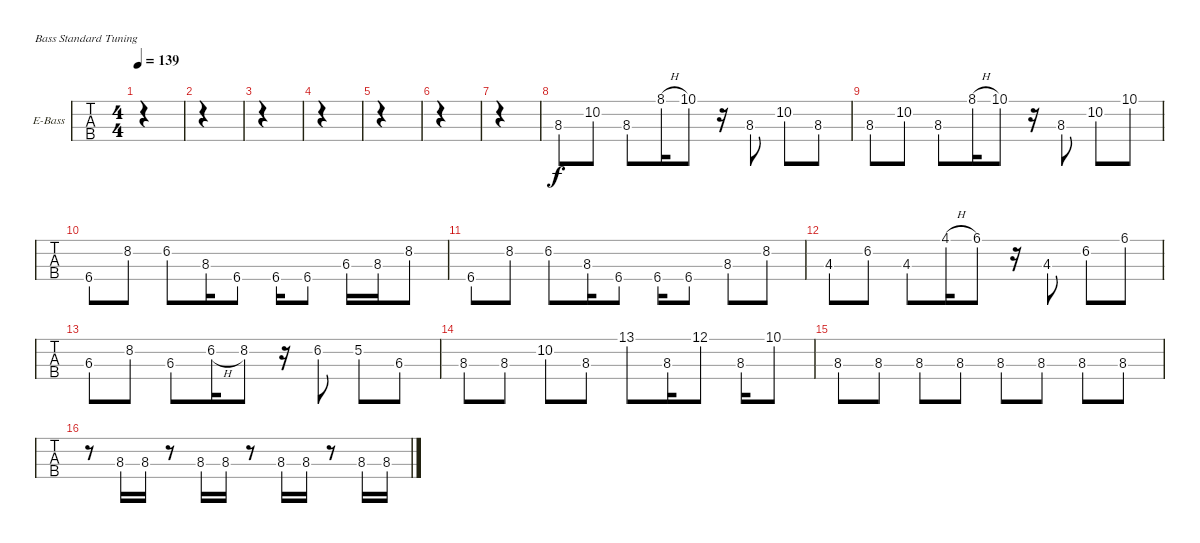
\defaultSystemsLayout 4
\bracketExtendMode groupsimilarinstruments
\firstSystemTrackNameOrientation horizontal
\otherSystemsTrackNameOrientation horizontal
\track ("Electric Bass" "E-Bass") {solo instrument electricbassfinger}
\staff {tabs}
\tuning (G2 D2 A1 E1)
\ts (4 4)
\tempo 139
\clef f4
\ks c
|
|
|
|
|
|
|
8.3.8 10.2.8 8.3.8 8.1{h}.16 10.1.8 r.16 8.3.8 10.2.8 8.3.8 |
8.3.8 10.2.8 8.3.8 8.1{h}.16 10.1.8 r.16 8.3.8 10.2.8 10.1.8 |
6.4.8 8.2{st}.8 6.2{st}.8 8.3.16 6.4.8 6.4.16 6.4.8 6.3.16 8.3.16 8.2.8 |
6.4.8 8.2{st}.8 6.2{st}.8 8.3.16 6.4.8 6.4.16 6.4.8 8.3.8 8.2.8 |
4.3.8 6.2.8 4.3.8 4.1{h}.16 6.1.8 r.16 4.3.8 6.2.8 6.1.8 |
6.3.8 8.2.8 6.3.8 6.2{h}.16 8.2.8 r.16 6.2.8 5.2.8 6.3.8 |
8.3.8 8.3.8 10.2.8 8.3.8 13.1.8 8.3.16 12.1.8 8.3.16 10.1.8 |
8.3.8 8.3.8 8.3.8 8.3.8 8.3.8 8.3.8 8.3.8 8.3.8 |
r.8 8.3.16 8.3.16 r.8 8.3.16 8.3.16 r.8 8.3.16 8.3.16 r.8 8.3.16 8.3.16
